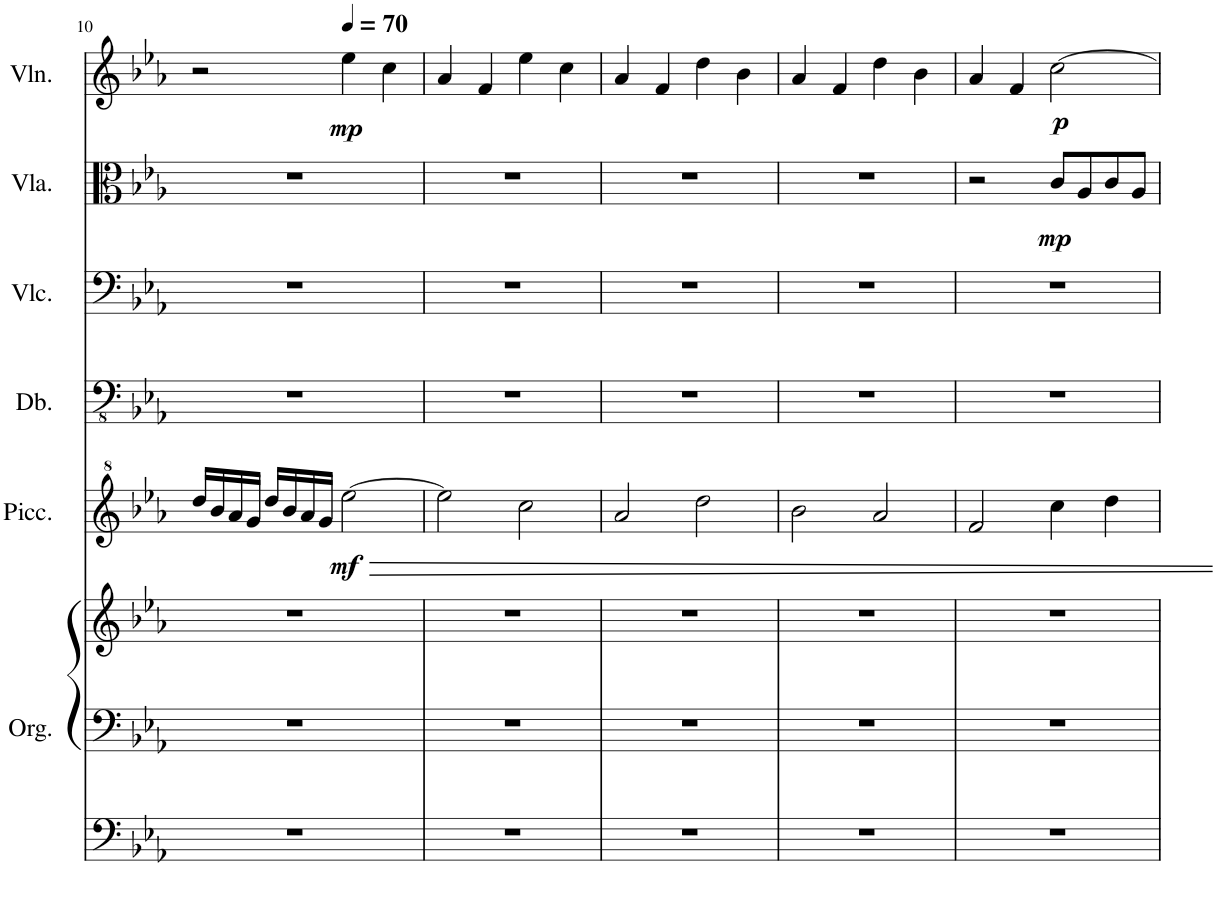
**kern	**kern	**kern	**kern	**dynam	**kern	**kern	**kern	**dynam	**kern	**dynam
*part6	*part6	*part6	*part5	*part5	*part4	*part3	*part2	*part2	*part1	*part1
*staff8	*staff7	*staff6	*staff5	*staff5	*staff4	*staff3	*staff2	*staff2	*staff1	*staff1
*I"Organ	*	*	*I"Piccolo	*	*I"Double Bass	*I"Violoncello	*I"Viola	*	*I"Violin	*
*I'Org.	*	*	*I'Picc.	*	*I'Db.	*I'Vlc.	*I'Vla.	*	*I'Vln.	*
!!LO:PB:g=z
*clefF4	*clefF4	*clefG2	*clefG^2	*	*clefFv4	*clefF4	*clefC3	*	*clefG2	*
*	*	*	*Trd-7c-12	*	*Trd7c12	*	*	*	*	*
*k[b-e-a-]	*k[b-e-a-]	*k[b-e-a-]	*k[b-e-a-]	*	*k[b-e-a-]	*k[b-e-a-]	*k[b-e-a-]	*	*k[b-e-a-]	*
=10	=10	=10	=10	=10	=10	=10	=10	=10	=10	=10
1r	1r	1r	16ddd/LL	.	1r	1r	1r	.	2r	.
.	.	.	16bb-/	.	.	.	.	.	.	.
.	.	.	16aa-/	.	.	.	.	.	.	.
.	.	.	16gg/JJ	.	.	.	.	.	.	.
.	.	.	16ddd/LL	.	.	.	.	.	.	.
.	.	.	16bb-/	.	.	.	.	.	.	.
.	.	.	16aa-/	.	.	.	.	.	.	.
.	.	.	16gg/JJ	.	.	.	.	.	.	.
*	*	*	*	*	*	*	*	*	*MM70	*
!	!	!	!	!LO:DY:b	!	!	!	!	!	!LO:DY:b
.	.	.	[2eee-\	mf	.	.	.	.	4ee-\	mp
.	.	.	.	.	.	.	.	.	4cc\	.
=11	=11	=11	=11	=11	=11	=11	=11	=11	=11	=11
1r	1r	1r	2eee-\]	.	1r	1r	1r	.	4a-/	.
.	.	.	.	.	.	.	.	.	4f/	.
.	.	.	2ccc\	.	.	.	.	.	4ee-\	.
.	.	.	.	.	.	.	.	.	4cc\	.
=12	=12	=12	=12	=12	=12	=12	=12	=12	=12	=12
1r	1r	1r	2aa-/	.	1r	1r	1r	.	4a-/	.
.	.	.	.	.	.	.	.	.	4f/	.
.	.	.	2ddd\	.	.	.	.	.	4dd\	.
.	.	.	.	.	.	.	.	.	4b-\	.
=13	=13	=13	=13	=13	=13	=13	=13	=13	=13	=13
1r	1r	1r	2bb-\	.	1r	1r	1r	.	4a-/	.
.	.	.	.	.	.	.	.	.	4f/	.
.	.	.	2aa-/	.	.	.	.	.	4dd\	.
.	.	.	.	.	.	.	.	.	4b-\	.
=14	=14	=14	=14	=14	=14	=14	=14	=14	=14	=14
1r	1r	1r	2ff/	.	1r	1r	2r	.	4a-/	.
.	.	.	.	.	.	.	.	.	4f/	.
!	!	!	!	!	!	!	!	!LO:DY:b	!	!LO:DY:b
.	.	.	4ccc\	.	.	.	8c/L	mp	[2cc\	p
.	.	.	.	.	.	.	8A-/	.	.	.
.	.	.	4ddd\	.	.	.	8c/	.	.	.
.	.	.	.	.	.	.	8A-/J	.	.	.
=	=	=	=	=	=	=	=	=	=	=
*-	*-	*-	*-	*-	*-	*-	*-	*-	*-	*-
